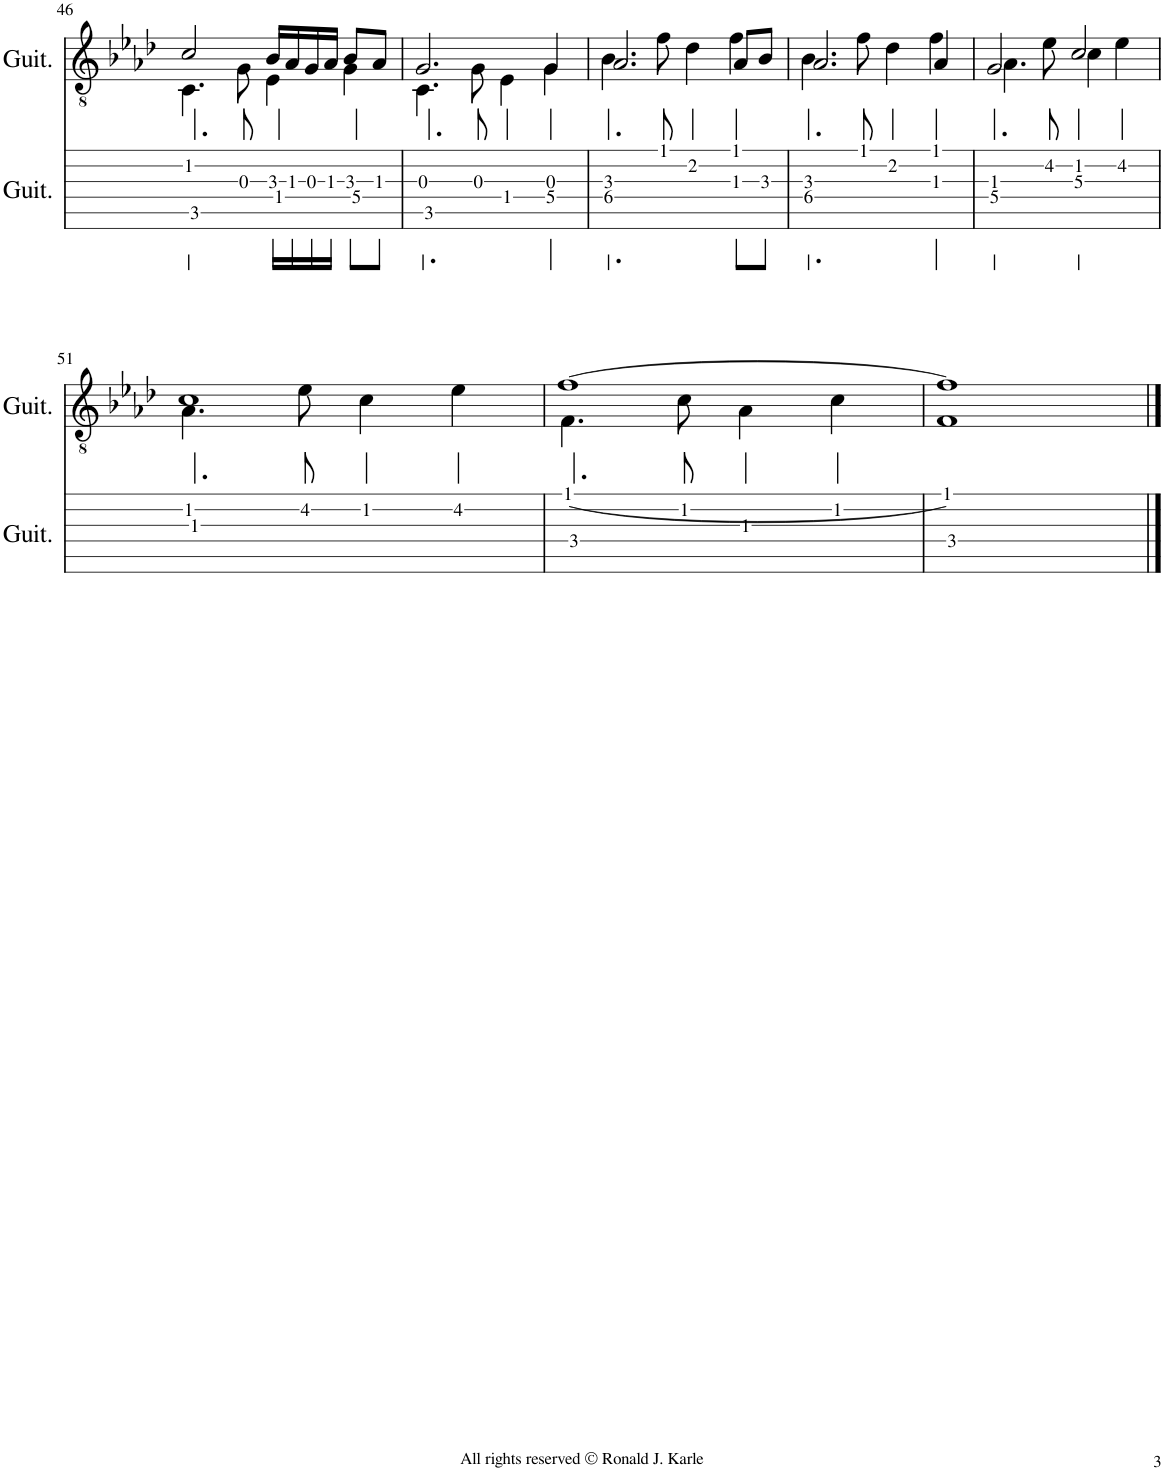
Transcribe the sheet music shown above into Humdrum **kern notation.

**kern	**kern
*part2	*part1
*staff2	*staff1
*I"Classical Guitar	*I"Classical Guitar
*I'Guit.	*I'Guit.
!!LO:PB:g=z
*	*clefGv2
*k[b-e-a-d-]	*k[b-e-a-d-]
*M4/4	*M4/4
=46	=46
*^	*^
4.C/	2c\	4.C\	2c/
8G/	.	8G\	.
4E-/	16B-\LL	4E-\	16B-/LL
.	16A-\	.	16A-/
.	16G\	.	16G/
.	16A-\JJ	.	16A-/JJ
4G/	8B-\L	4G\	8B-/L
.	8A-\J	.	8A-/J
=47	=47	=47	=47
4.C/	2.G\	4.C\	2.G/
8G/	.	8G\	.
4E-/	.	4E-\	.
4G/	4G\	4G\	4G/
=48	=48	=48	=48
4.B-/	2.A-\	4.B-\	2.A-/
8f/	.	8f\	.
4d-/	.	4d-\	.
4f/	8A-\L	4f\	8A-/L
.	8B-\J	.	8B-/J
=49	=49	=49	=49
4.B-/	2.A-\	4.B-\	2.A-/
8f/	.	8f\	.
4d-/	.	4d-\	.
4f/	4A-\	4f\	4A-/
=50	=50	=50	=50
4.A-/	2G\	4.A-\	2G/
8e-/	.	8e-\	.
4c/	2c\	4c\	2c/
4e-/	.	4e-\	.
!!LO:LB:g=z	!!
=51	=51	=51	=51
4.A-/	1c	4.A-\	1c
8e-/	.	8e-\	.
4c/	.	4c\	.
4e-/	.	4e-\	.
=52	=52	=52	=52
4.F/	[1f	4.F\	[1f
8c/	.	8c\	.
4A-/	.	4A-\	.
4c/	.	4c\	.
=53	=53	=53	=53
1F	1f]	1F	1f]
*v	*v	*	*
*	*v	*v
==	==
*-	*-
